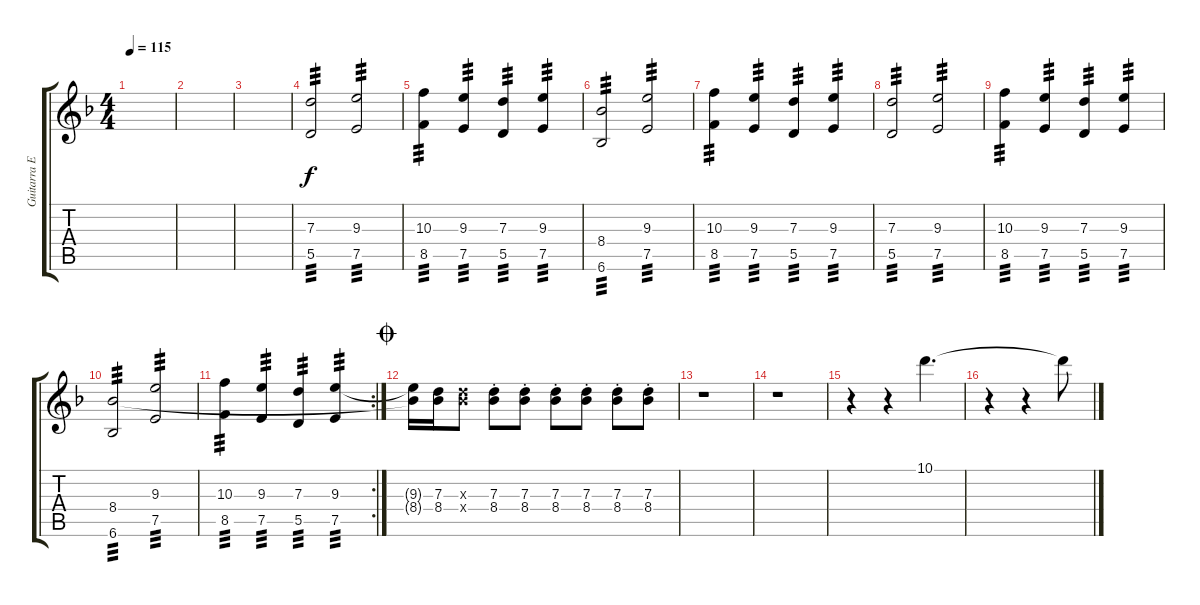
\track ("Guitarra Electrica 2" "Guitarra E") {instrument overdrivenguitar}
\staff {score tabs}
\tuning (E4 B3 G3 D3 A2 E2) {hide}
\ts (4 4)
\tempo 115
\clef g2
\ks dminor
|
|
|
(7.3 5.5).2{tp 3} (9.3 7.5).2{tp 3} |
(10.3 8.5).4{tp 3} (9.3 7.5).4{tp 3} (7.3 5.5).4{tp 3} (9.3 7.5).4{tp 3} |
(8.4 6.6).2{tp 3} (9.3 7.5).2{tp 3} |
(10.3 8.5).4{tp 3} (9.3 7.5).4{tp 3} (7.3 5.5).4{tp 3} (9.3 7.5).4{tp 3} |
(7.3 5.5).2{tp 3} (9.3 7.5).2{tp 3} |
(10.3 8.5).4{tp 3} (9.3 7.5).4{tp 3} (7.3 5.5).4{tp 3} (9.3 7.5).4{tp 3} |
(8.4 6.6).2{tp 3} (9.3 7.5).2{tp 3} |
\rc 2
(10.3 8.5).4{tp 3} (9.3 7.5).4{tp 3} (7.3 5.5).4{tp 3} (9.3 7.5).4{tp 3} |
\jump coda
(9.3{t} 8.4{t}).16 (7.3 8.4).16 (7.3{x} 8.4{x}).8 (7.3{st} 8.4{st}).8 (7.3{st} 8.4{st}).8 (7.3{st} 8.4{st}).8 (7.3{st} 8.4{st}).8 (7.3{st} 8.4{st}).8 (7.3{st} 8.4{st}).8 |
r.1 |
r.1 |
r.4 r.4 10.1.4{d} |
r.4 r.4 10.1{t}.8
